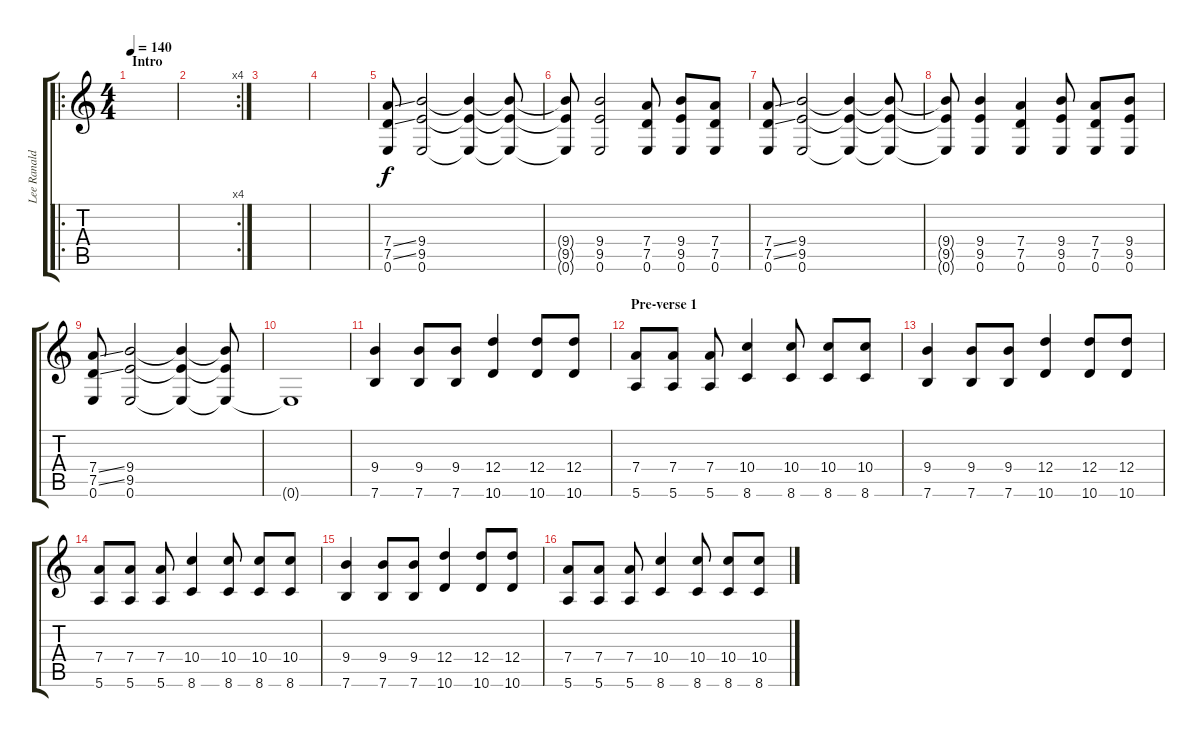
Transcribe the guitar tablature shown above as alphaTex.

\track ("Lee Ranaldo" "Lee Ranald") {instrument overdrivenguitar}
\staff {score tabs}
\tuning (E4 B3 G3 D3 G2 E2) {hide}
\ro
\ts (4 4)
\section ("" "Intro")
\tempo 140
\clef g2
\ks c
|
\rc 4
|
|
|
(7.4{ss} 7.5{ss} 0.6).8 (9.4 9.5 0.6).2 (9.4{t} 9.5{t} 0.6{t}).4 (9.4{t} 9.5{t} 0.6{t}).8 |
(9.4{t} 9.5{t} 0.6{t}).8 (9.4 9.5 0.6).2 (7.4 7.5 0.6).8 (9.4 9.5 0.6).8 (7.4 7.5 0.6).8 |
(7.4{ss} 7.5{ss} 0.6).8 (9.4 9.5 0.6).2 (9.4{t} 9.5{t} 0.6{t}).4 (9.4{t} 9.5{t} 0.6{t}).8 |
(9.4{t} 9.5{t} 0.6{t}).8 (9.4 9.5 0.6).4 (7.4 7.5 0.6).4 (9.4 9.5 0.6).8 (7.4 7.5 0.6).8 (9.4 9.5 0.6).8 |
(7.4{ss} 7.5{ss} 0.6).8 (9.4 9.5 0.6).2 (9.4{t} 9.5{t} 0.6{t}).4 (9.4{t} 9.5{t} 0.6{t}).8 |
0.6{t}.1 |
(9.4 7.6).4 (9.4 7.6).8 (9.4 7.6).8 (12.4 10.6).4 (12.4 10.6).8 (12.4 10.6).8 |
\section ("" "Pre-verse 1")
(7.4 5.6).8 (7.4 5.6).8 (7.4 5.6).8 (10.4 8.6).4 (10.4 8.6).8 (10.4 8.6).8 (10.4 8.6).8 |
(9.4 7.6).4 (9.4 7.6).8 (9.4 7.6).8 (12.4 10.6).4 (12.4 10.6).8 (12.4 10.6).8 |
(7.4 5.6).8 (7.4 5.6).8 (7.4 5.6).8 (10.4 8.6).4 (10.4 8.6).8 (10.4 8.6).8 (10.4 8.6).8 |
(9.4 7.6).4 (9.4 7.6).8 (9.4 7.6).8 (12.4 10.6).4 (12.4 10.6).8 (12.4 10.6).8 |
(7.4 5.6).8 (7.4 5.6).8 (7.4 5.6).8 (10.4 8.6).4 (10.4 8.6).8 (10.4 8.6).8 (10.4 8.6).8
